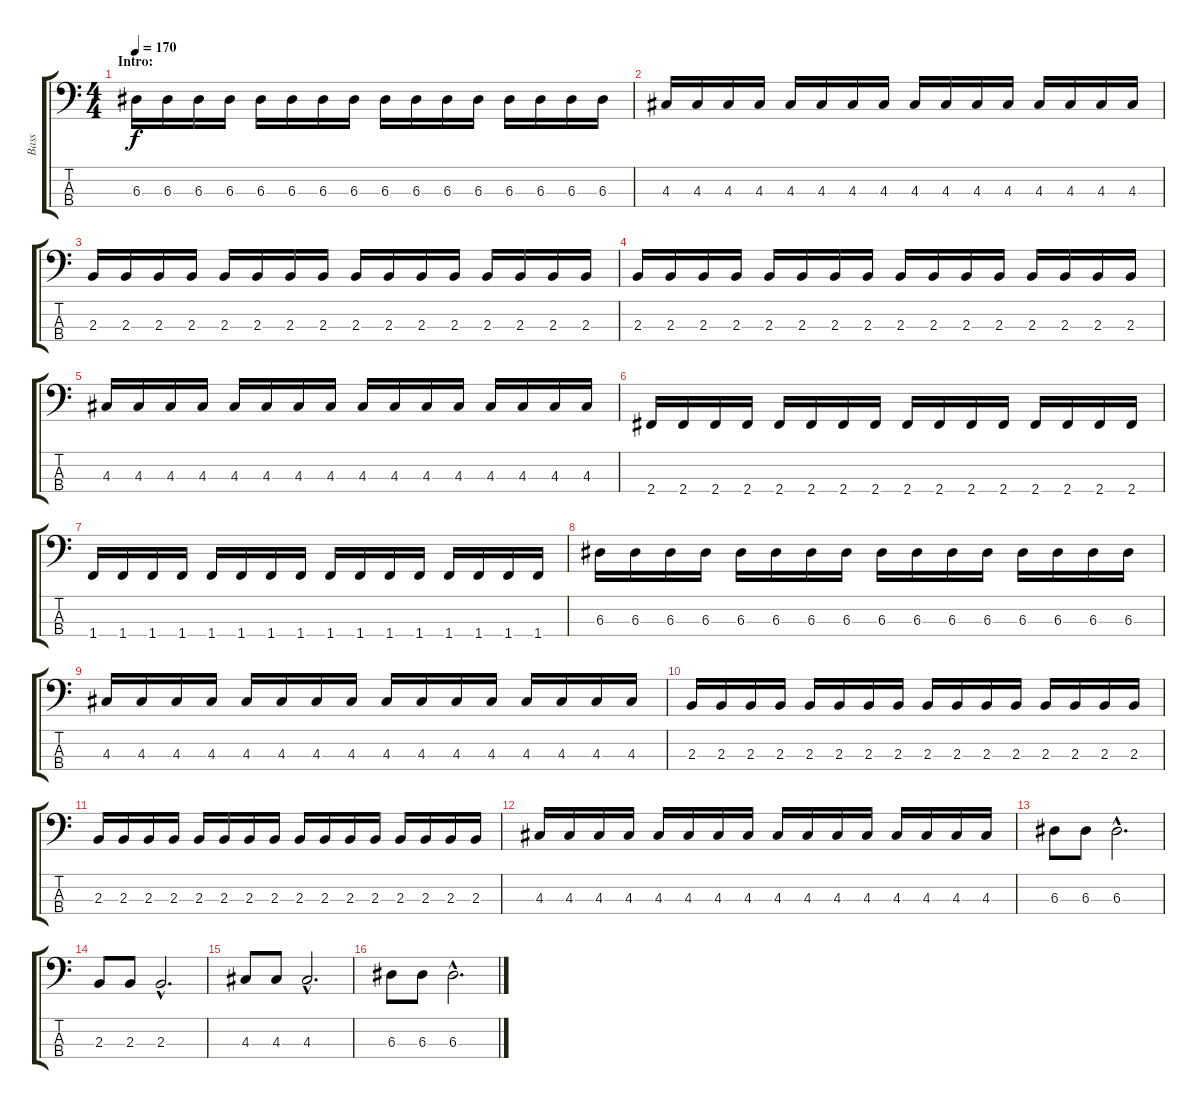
\track ("Bass" "Bass") {instrument electricbasspick}
\staff {score tabs}
\tuning (G2 D2 A1 E1) {hide}
\ts (4 4)
\section ("" "Intro:")
\tempo 170
\clef f4
\ks c
6.3.16{dy f instrument electricbasspick} 6.3.16 6.3.16 6.3.16 6.3.16 6.3.16 6.3.16 6.3.16 6.3.16 6.3.16 6.3.16 6.3.16 6.3.16 6.3.16 6.3.16 6.3.16 |
4.3.16 4.3.16 4.3.16 4.3.16 4.3.16 4.3.16 4.3.16 4.3.16 4.3.16 4.3.16 4.3.16 4.3.16 4.3.16 4.3.16 4.3.16 4.3.16 |
2.3.16 2.3.16 2.3.16 2.3.16 2.3.16 2.3.16 2.3.16 2.3.16 2.3.16 2.3.16 2.3.16 2.3.16 2.3.16 2.3.16 2.3.16 2.3.16 |
2.3.16 2.3.16 2.3.16 2.3.16 2.3.16 2.3.16 2.3.16 2.3.16 2.3.16 2.3.16 2.3.16 2.3.16 2.3.16 2.3.16 2.3.16 2.3.16 |
4.3.16 4.3.16 4.3.16 4.3.16 4.3.16 4.3.16 4.3.16 4.3.16 4.3.16 4.3.16 4.3.16 4.3.16 4.3.16 4.3.16 4.3.16 4.3.16 |
2.4.16 2.4.16 2.4.16 2.4.16 2.4.16 2.4.16 2.4.16 2.4.16 2.4.16 2.4.16 2.4.16 2.4.16 2.4.16 2.4.16 2.4.16 2.4.16 |
1.4.16 1.4.16 1.4.16 1.4.16 1.4.16 1.4.16 1.4.16 1.4.16 1.4.16 1.4.16 1.4.16 1.4.16 1.4.16 1.4.16 1.4.16 1.4.16 |
6.3.16 6.3.16 6.3.16 6.3.16 6.3.16 6.3.16 6.3.16 6.3.16 6.3.16 6.3.16 6.3.16 6.3.16 6.3.16 6.3.16 6.3.16 6.3.16 |
4.3.16 4.3.16 4.3.16 4.3.16 4.3.16 4.3.16 4.3.16 4.3.16 4.3.16 4.3.16 4.3.16 4.3.16 4.3.16 4.3.16 4.3.16 4.3.16 |
2.3.16 2.3.16 2.3.16 2.3.16 2.3.16 2.3.16 2.3.16 2.3.16 2.3.16 2.3.16 2.3.16 2.3.16 2.3.16 2.3.16 2.3.16 2.3.16 |
2.3.16 2.3.16 2.3.16 2.3.16 2.3.16 2.3.16 2.3.16 2.3.16 2.3.16 2.3.16 2.3.16 2.3.16 2.3.16 2.3.16 2.3.16 2.3.16 |
4.3.16 4.3.16 4.3.16 4.3.16 4.3.16 4.3.16 4.3.16 4.3.16 4.3.16 4.3.16 4.3.16 4.3.16 4.3.16 4.3.16 4.3.16 4.3.16 |
6.3.8 6.3.8 6.3{hac}.2{d} |
2.3.8 2.3.8 2.3{hac}.2{d} |
4.3.8 4.3.8 4.3{hac}.2{d} |
6.3.8 6.3.8 6.3{hac}.2{d}
